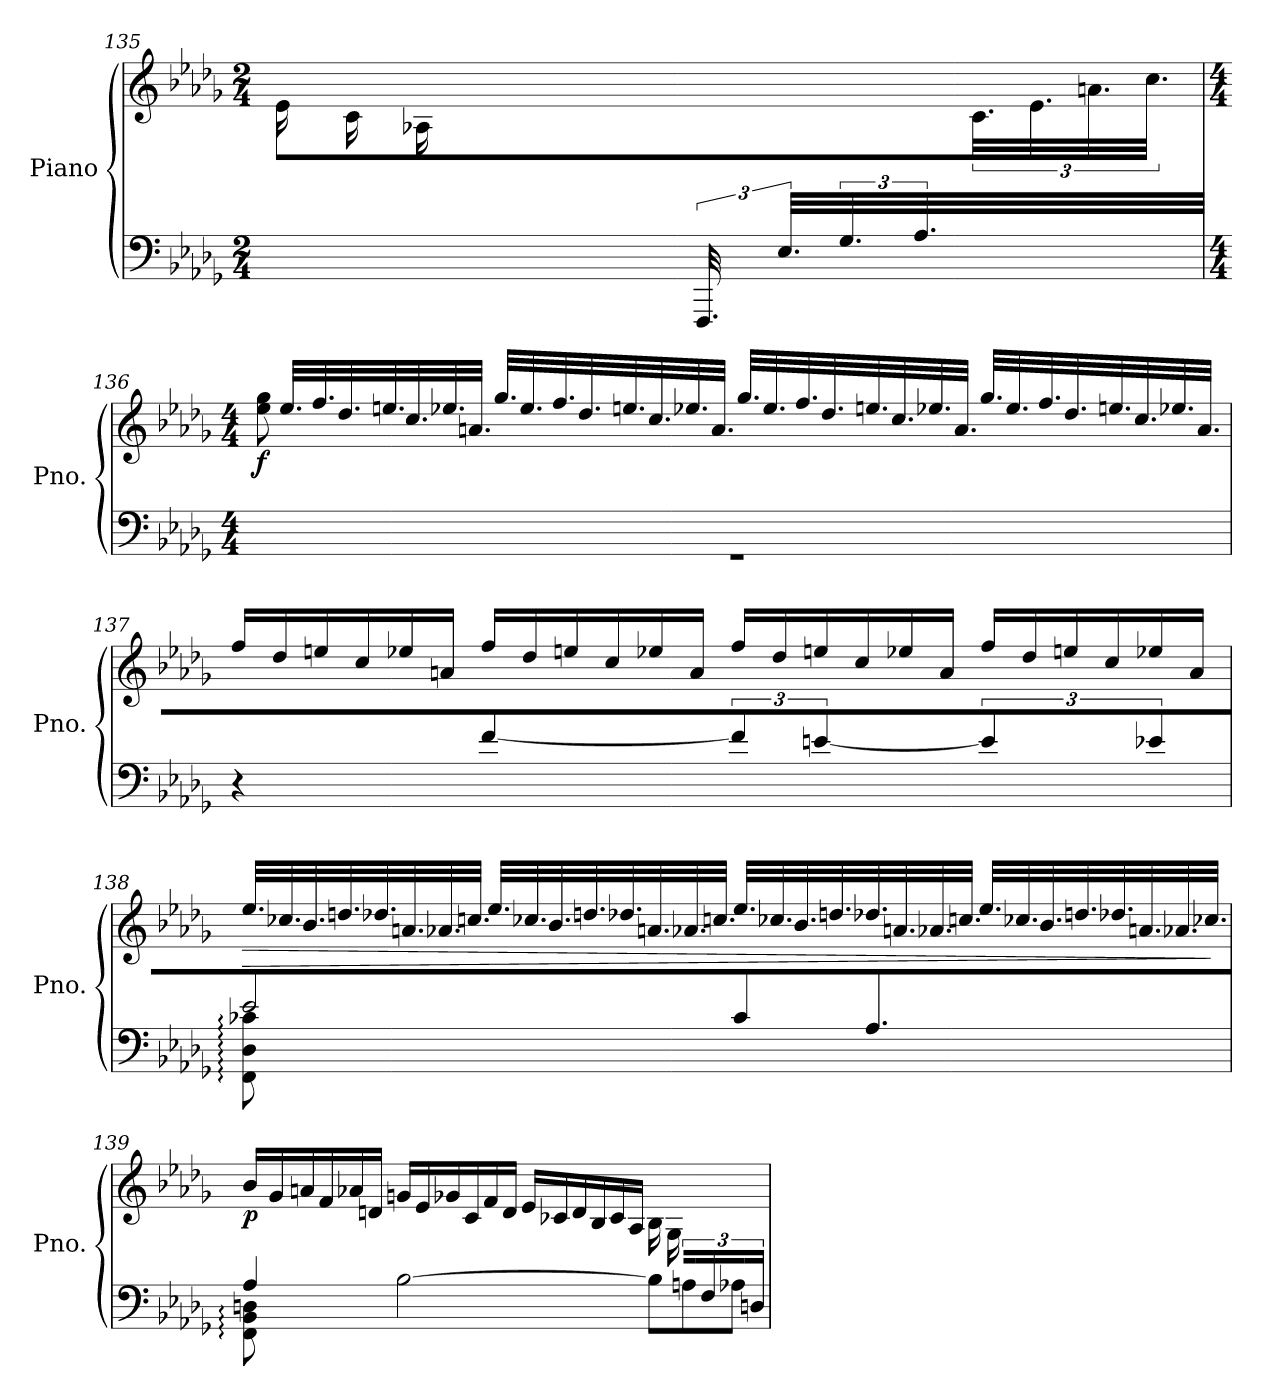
**kern	**kern	**dynam
*part1	*part1	*part1
*staff2	*staff1	*staff1/2
*I"Piano	*	*
*I'Pno.	*	*
!!LO:LB:g=z
*clefF4	*clefG2	*
*k[b-e-a-d-g-]	*k[b-e-a-d-g-]	*
*M2/4	*M2/4	*
=135	=135	=135
*^	*^	*
*	*^	*	*	*
*	*	*	*	*Xtuplet	*
4ryy	8ryy	8ryy	4e-/	24e-\LL	.
.	.	.	.	24c\	.
.	.	.	.	24A-X\	.
*	*	*Xtuplet	*	*	*
.	24An/	24An!yy	.	4.ryy	.
.	24E-/	24E-!yy	.	.	.
.	24FF/JJ	24FF!yy	.	.	.
*	*	*	*MM15	*	*
48.FFF/	4ryy	32ryy	8ryy	.	.
*	*	*	*MM160	*	*
48.E-/L	.	32E-!yy	.	.	.
48.G-/	.	32G-!yy	.	.	.
48.A/	.	32A!yy	.	.	.
8ryy	.	8ryy	48.c!\	.	.
.	.	.	48.e-!\	.	.
.	.	.	48.an!\	.	.
.	.	.	48.cc!\J	.	.
*v	*v	*v	*	*	*
=136	=136	=136	=136
*M4/4	*M4/4	*	*
*	*MM20	*	*
!	!	!	!LO:DY:b
1rGG	48.ryy	8ee-\ 8gg-\	f
*	*MM80	*	*
.	48.ee-!/L	.	.
.	48.ff!/	.	.
.	48.dd-!/	.	.
.	48.een!/	2..ryy	.
.	48.cc!/	.	.
.	48.ee-X!/	.	.
.	48.an!/J	.	.
.	48.gg-!/L	.	.
.	48.ee-!/	.	.
.	48.ff!/	.	.
.	48.dd-!/	.	.
.	48.een!/	.	.
.	48.cc!/	.	.
.	48.ee-X!/	.	.
.	48.a!/J	.	.
.	48.gg-!/L	.	.
.	48.ee-!/	.	.
.	48.ff!/	.	.
.	48.dd-!/	.	.
.	48.een!/	.	.
.	48.cc!/	.	.
.	48.ee-X!/	.	.
.	48.a!/J	.	.
.	48.gg-!/L	.	.
.	48.ee-!/	.	.
.	48.ff!/	.	.
.	48.dd-!/	.	.
.	48.een!/	.	.
.	48.cc!/	.	.
.	48.ee-X!/	.	.
.	48.a!/J	.	.
*	*v	*v	*
=137	=137	=137
4r	24ff!/L	.
.	24dd-!/	.
.	24een!/	.
.	24cc!/	.
.	24ee-X!/	.
.	24an!/J	.
[4f\	24ff!/L	.
.	24dd-!/	.
.	24een!/	.
.	24cc!/	.
.	24ee-X!/	.
.	24a!/J	.
*tuplet	*	*
12f\]	24ff!/L	.
.	24dd-!/	.
[6en\	24een!/	.
.	24cc!/	.
.	24ee-X!/	.
.	24a!/J	.
6e\]	24ff!/L	.
.	24dd-!/	.
.	24een!/	.
.	24cc!/	.
12e-X\	24ee-X!/	.
.	24a!/J	.
!!LO:LB:g=z
=138	=138	=138
*^	*	*
*	*^	*	*
!	!	!	!	!LO:HP:b
2e-/	8FF\: 8D-\: 8c-X\:	32FF!yy	48.ee-!/L	>
.	.	32D-!yy	48.cc-X!/	.
.	.	32c-!yy	48.b-!/	.
.	.	32e-^!yy	48.ddn!/	.
.	2..ryy	2..ryy	48.dd-X!/	.
.	.	.	48.an!/	.
.	.	.	48.a-X!/	.
.	.	.	48.ccn!/J	.
.	.	.	48.ee-!/L	.
.	.	.	48.cc-X!/	.
.	.	.	48.b-!/	.
.	.	.	48.ddn!/	.
.	.	.	48.dd-X!/	.
.	.	.	48.an!/	.
.	.	.	48.a-X!/	.
.	.	.	48.ccn!/J	.
8c-\	.	.	48.ee-!/L	.
.	.	.	48.cc-X!/	.
.	.	.	48.b-!/	.
.	.	.	48.ddn!/	.
4.A-\	.	.	48.dd-X!/	.
.	.	.	48.an!/	.
.	.	.	48.a-X!/	.
.	.	.	48.ccn!/J	.
.	.	.	48.ee-!/L	.
.	.	.	48.cc-X!/	.
.	.	.	48.b-!/	.
.	.	.	48.ddn!/	.
.	.	.	48.dd-X!/	.
.	.	.	48.an!/	.
.	.	.	48.a-X!/	.
.	.	.	48.cc-X!/J	.
*v	*v	*v	*	*
.	.	]
=139	=139	=139
*^	*	*
*	*^	*	*
*	*	*^	*	*
!	!	!	!	!	!LO:DY:b
6%5ryy	4A-/	8FF\: 8BB-\: 8Dn\:	32FF!yy	24b-!/L	p
.	.	.	32BB-!yy	.	.
.	.	.	.	24g-!/	.
.	.	.	32D!yy	.	.
.	.	.	.	24an!/	.
.	.	.	32A-^!yy	.	.
.	.	2..ryy	2..ryy	24f!/	.
.	.	.	.	24a-X!/	.
.	.	.	.	24dn!/J	.
.	[2B-\	.	.	24gn!/L	.
.	.	.	.	24e-!/	.
.	.	.	.	24g-X!/	.
.	.	.	.	24c!/	.
.	.	.	.	24f!/	.
.	.	.	.	24d!/J	.
*	*	*	*	*MM70	*
.	.	.	.	24e-!/L	.
.	.	.	.	24c-X!/	.
.	.	.	.	24d!/	.
.	.	.	.	24B-!/	.
.	.	.	.	24c-!/	.
.	.	.	.	24A-!/J	.
*	*Xtuplet	*	*	*	*
*	*	*	*	*MM60	*
.	12B-\L]	.	.	24B-!\L	.
.	.	.	.	24G-!\	.
*	*	*	*	*MM50	*
24An/yy	12An\	.	.	12ryy	.
24F!/	.	.	.	.	.
*	*	*	*	*MM40	*
24A-X/yy	12A-X\J	.	.	12ryy	.
24Dn!/J	.	.	.	.	.
*v	*v	*v	*v	*	*
=	=	=
*-	*-	*-
